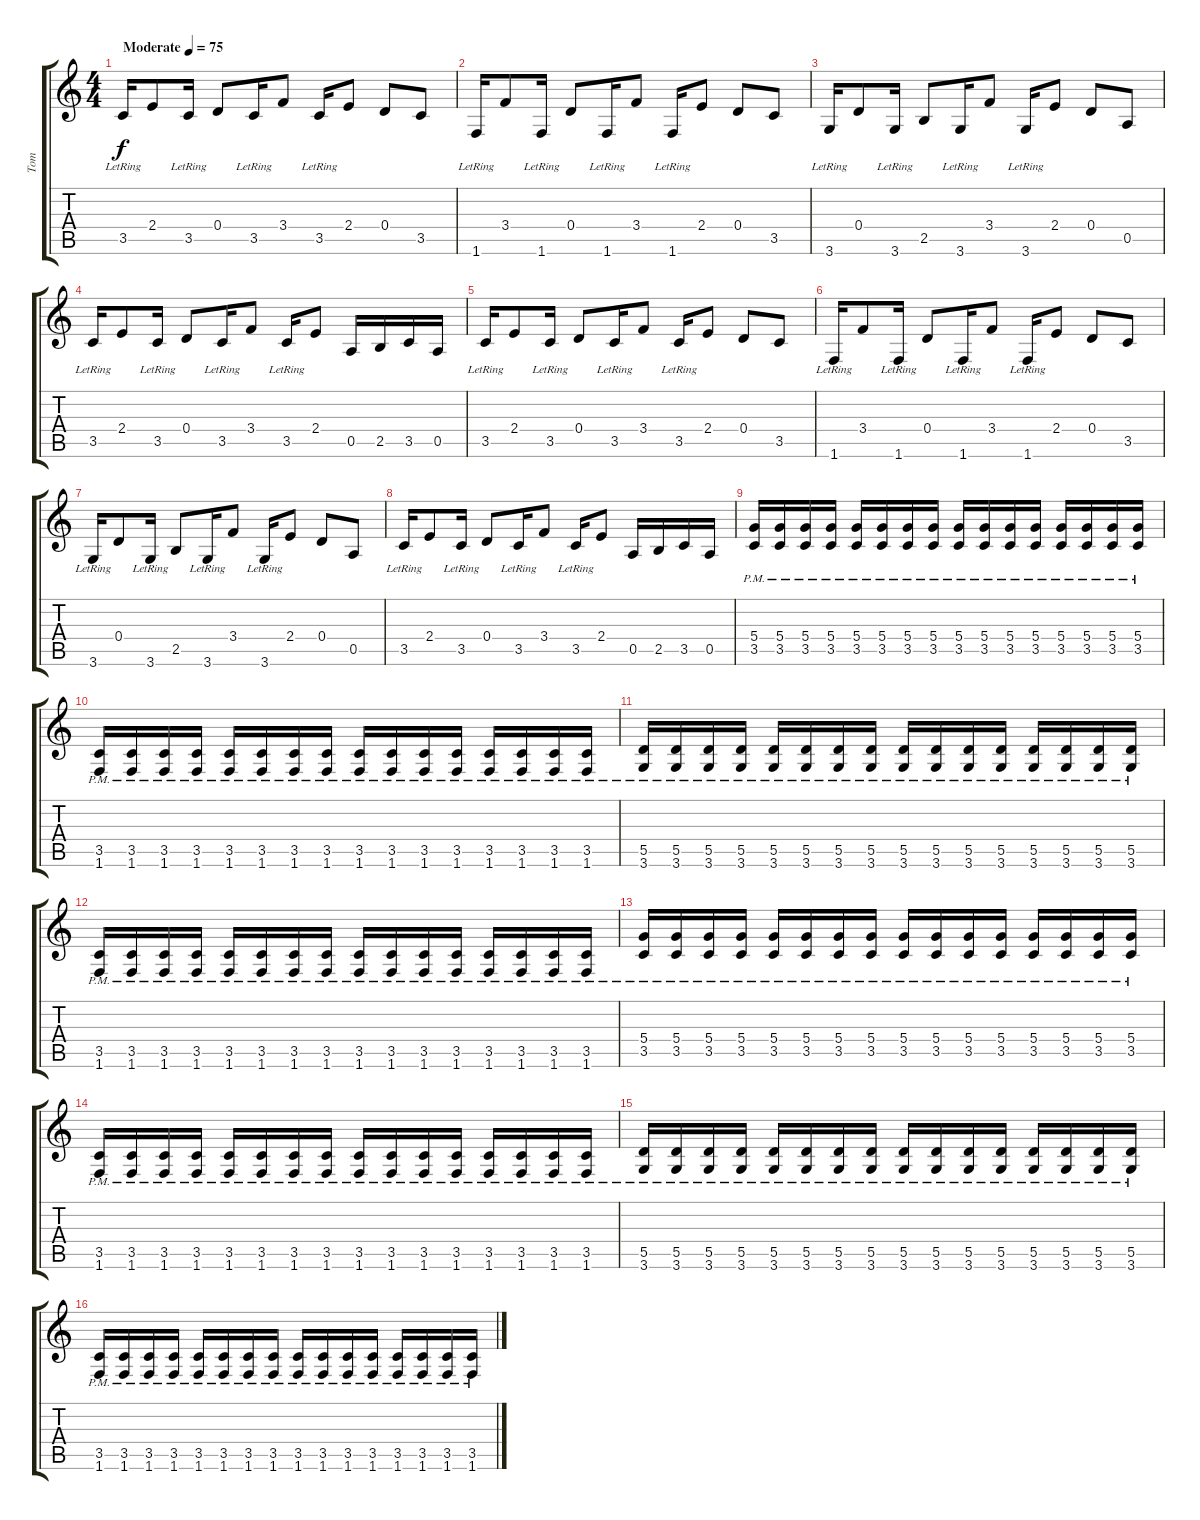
\track ("Tom" "Tom") {instrument electricguitarclean}
\staff {score tabs}
\tuning (E4 B3 G3 D3 A2 E2) {hide}
\ts (4 4)
\tempo (75 "Moderate")
\clef g2
\ks c
3.5{lr}.16{dy f instrument electricguitarclean} 2.4.8 3.5{lr}.16 0.4.8 3.5{lr}.16 3.4.8 3.5{lr}.16 2.4.8 0.4.8 3.5.8 |
1.6{lr}.16 3.4.8 1.6{lr}.16 0.4.8 1.6{lr}.16 3.4.8 1.6{lr}.16 2.4.8 0.4.8 3.5.8 |
3.6{lr}.16 0.4.8 3.6{lr}.16 2.5.8 3.6{lr}.16 3.4.8 3.6{lr}.16 2.4.8 0.4.8 0.5.8 |
3.5{lr}.16 2.4.8 3.5{lr}.16 0.4.8 3.5{lr}.16 3.4.8 3.5{lr}.16 2.4.8 0.5.16 2.5.16 3.5.16 0.5.16 |
3.5{lr}.16 2.4.8 3.5{lr}.16 0.4.8 3.5{lr}.16 3.4.8 3.5{lr}.16 2.4.8 0.4.8 3.5.8 |
1.6{lr}.16 3.4.8 1.6{lr}.16 0.4.8 1.6{lr}.16 3.4.8 1.6{lr}.16 2.4.8 0.4.8 3.5.8 |
3.6{lr}.16 0.4.8 3.6{lr}.16 2.5.8 3.6{lr}.16 3.4.8 3.6{lr}.16 2.4.8 0.4.8 0.5.8 |
3.5{lr}.16 2.4.8 3.5{lr}.16 0.4.8 3.5{lr}.16 3.4.8 3.5{lr}.16 2.4.8 0.5.16 2.5.16 3.5.16 0.5.16 |
(5.4{pm} 3.5{pm}).16 (5.4{pm} 3.5{pm}).16 (5.4{pm} 3.5{pm}).16 (5.4{pm} 3.5{pm}).16 (5.4{pm} 3.5{pm}).16 (5.4{pm} 3.5{pm}).16 (5.4{pm} 3.5{pm}).16 (5.4{pm} 3.5{pm}).16 (5.4{pm} 3.5{pm}).16 (5.4{pm} 3.5{pm}).16 (5.4{pm} 3.5{pm}).16 (5.4{pm} 3.5{pm}).16 (5.4{pm} 3.5{pm}).16 (5.4{pm} 3.5{pm}).16 (5.4{pm} 3.5{pm}).16 (5.4{pm} 3.5{pm}).16 |
(3.5{pm} 1.6{pm}).16 (3.5{pm} 1.6{pm}).16 (3.5{pm} 1.6{pm}).16 (3.5{pm} 1.6{pm}).16 (3.5{pm} 1.6{pm}).16 (3.5{pm} 1.6{pm}).16 (3.5{pm} 1.6{pm}).16 (3.5{pm} 1.6{pm}).16 (3.5{pm} 1.6{pm}).16 (3.5{pm} 1.6{pm}).16 (3.5{pm} 1.6{pm}).16 (3.5{pm} 1.6{pm}).16 (3.5{pm} 1.6{pm}).16 (3.5{pm} 1.6{pm}).16 (3.5{pm} 1.6{pm}).16 (3.5{pm} 1.6{pm}).16 |
(5.5{pm} 3.6{pm}).16 (5.5{pm} 3.6{pm}).16 (5.5{pm} 3.6{pm}).16 (5.5{pm} 3.6{pm}).16 (5.5{pm} 3.6{pm}).16 (5.5{pm} 3.6{pm}).16 (5.5{pm} 3.6{pm}).16 (5.5{pm} 3.6{pm}).16 (5.5{pm} 3.6{pm}).16 (5.5{pm} 3.6{pm}).16 (5.5{pm} 3.6{pm}).16 (5.5{pm} 3.6{pm}).16 (5.5{pm} 3.6{pm}).16 (5.5{pm} 3.6{pm}).16 (5.5{pm} 3.6{pm}).16 (5.5{pm} 3.6{pm}).16 |
(3.5{pm} 1.6{pm}).16 (3.5{pm} 1.6{pm}).16 (3.5{pm} 1.6{pm}).16 (3.5{pm} 1.6{pm}).16 (3.5{pm} 1.6{pm}).16 (3.5{pm} 1.6{pm}).16 (3.5{pm} 1.6{pm}).16 (3.5{pm} 1.6{pm}).16 (3.5{pm} 1.6{pm}).16 (3.5{pm} 1.6{pm}).16 (3.5{pm} 1.6{pm}).16 (3.5{pm} 1.6{pm}).16 (3.5{pm} 1.6{pm}).16 (3.5{pm} 1.6{pm}).16 (3.5{pm} 1.6{pm}).16 (3.5{pm} 1.6{pm}).16 |
(5.4{pm} 3.5{pm}).16 (5.4{pm} 3.5{pm}).16 (5.4{pm} 3.5{pm}).16 (5.4{pm} 3.5{pm}).16 (5.4{pm} 3.5{pm}).16 (5.4{pm} 3.5{pm}).16 (5.4{pm} 3.5{pm}).16 (5.4{pm} 3.5{pm}).16 (5.4{pm} 3.5{pm}).16 (5.4{pm} 3.5{pm}).16 (5.4{pm} 3.5{pm}).16 (5.4{pm} 3.5{pm}).16 (5.4{pm} 3.5{pm}).16 (5.4{pm} 3.5{pm}).16 (5.4{pm} 3.5{pm}).16 (5.4{pm} 3.5{pm}).16 |
(3.5{pm} 1.6{pm}).16 (3.5{pm} 1.6{pm}).16 (3.5{pm} 1.6{pm}).16 (3.5{pm} 1.6{pm}).16 (3.5{pm} 1.6{pm}).16 (3.5{pm} 1.6{pm}).16 (3.5{pm} 1.6{pm}).16 (3.5{pm} 1.6{pm}).16 (3.5{pm} 1.6{pm}).16 (3.5{pm} 1.6{pm}).16 (3.5{pm} 1.6{pm}).16 (3.5{pm} 1.6{pm}).16 (3.5{pm} 1.6{pm}).16 (3.5{pm} 1.6{pm}).16 (3.5{pm} 1.6{pm}).16 (3.5{pm} 1.6{pm}).16 |
(5.5{pm} 3.6{pm}).16 (5.5{pm} 3.6{pm}).16 (5.5{pm} 3.6{pm}).16 (5.5{pm} 3.6{pm}).16 (5.5{pm} 3.6{pm}).16 (5.5{pm} 3.6{pm}).16 (5.5{pm} 3.6{pm}).16 (5.5{pm} 3.6{pm}).16 (5.5{pm} 3.6{pm}).16 (5.5{pm} 3.6{pm}).16 (5.5{pm} 3.6{pm}).16 (5.5{pm} 3.6{pm}).16 (5.5{pm} 3.6{pm}).16 (5.5{pm} 3.6{pm}).16 (5.5{pm} 3.6{pm}).16 (5.5{pm} 3.6{pm}).16 |
(3.5{pm} 1.6{pm}).16 (3.5{pm} 1.6{pm}).16 (3.5{pm} 1.6{pm}).16 (3.5{pm} 1.6{pm}).16 (3.5{pm} 1.6{pm}).16 (3.5{pm} 1.6{pm}).16 (3.5{pm} 1.6{pm}).16 (3.5{pm} 1.6{pm}).16 (3.5{pm} 1.6{pm}).16 (3.5{pm} 1.6{pm}).16 (3.5{pm} 1.6{pm}).16 (3.5{pm} 1.6{pm}).16 (3.5{pm} 1.6{pm}).16 (3.5{pm} 1.6{pm}).16 (3.5{pm} 1.6{pm}).16 (3.5{pm} 1.6{pm}).16
